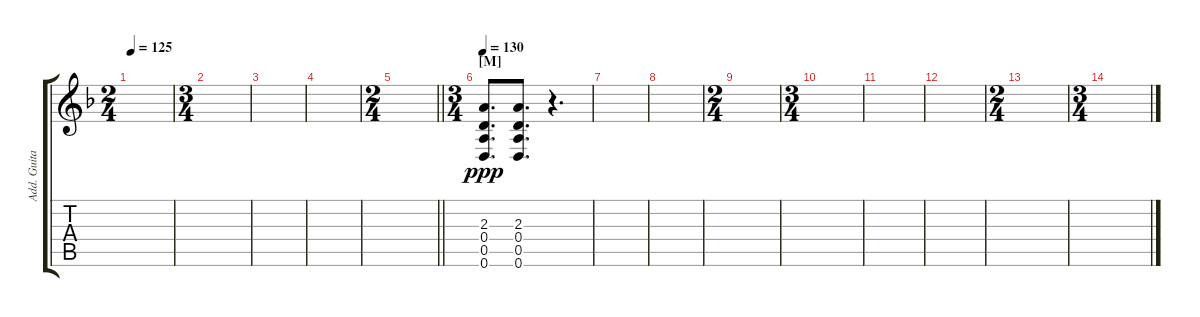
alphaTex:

\track ("Add. Guitar" "Add. Guita") {instrument electricguitarmuted}
\staff {score tabs}
\tuning (E4 B3 G3 D3 A2 D2) {hide}
\ts (2 4)
\tempo 125
\clef g2
\ks dminor
|
\ts (3 4)
|
|
|
\ts (2 4)
\barLineRight lightlight
|
\ts (3 4)
\section ("" "[M]")
\tempo 130
(2.3 0.4 0.5 0.6).8{d dy ppp} (2.3 0.4 0.5 0.6).8{d} r.4{d} |
|
|
\ts (2 4)
|
\ts (3 4)
|
|
|
\ts (2 4)
|
\ts (3 4)
